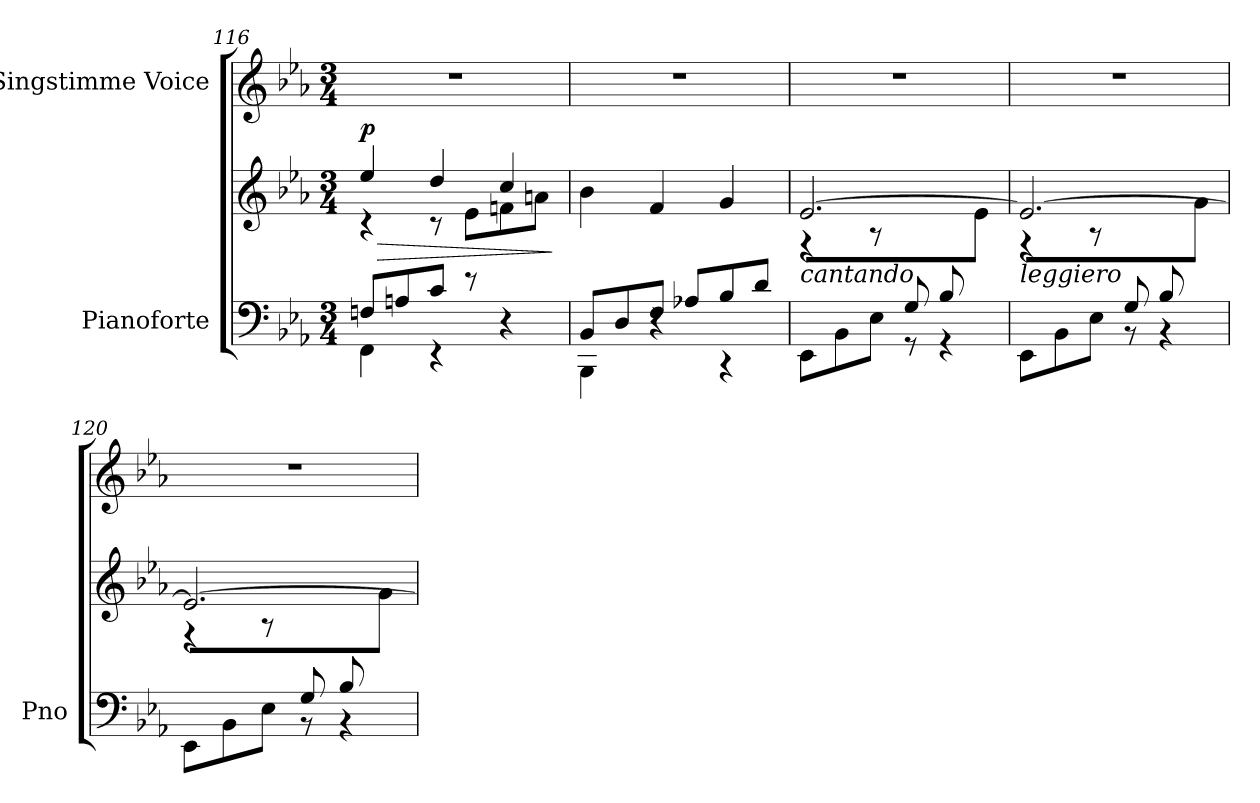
**kern	**kern	**dynam	**kern
*part2	*part2	*part2	*part1
*staff3	*staff2	*staff2/3	*staff1
*I"Pianoforte	*	*	*I"Singstimme Voice
*I'Pno	*	*	*
!!LO:LB:g=z
*clefF4	*clefG2	*	*clefG2
*k[b-e-a-]	*k[b-e-a-]	*	*k[b-e-a-]
*M3/4	*M3/4	*	*M3/4
=116	=116	=116	=116
*^	*	*	*
!	!	!	!LO:HP:b	!
*	*	*^	*	*
!	!	!	!	!LO:DY:n=1:a	!
8Fn/L	4FF\	4ee-/	4r	> p	2.r
8An/	.	.	.	.	.
8c/J	4r	4dd/	8r	.	.
8r	.	.	8e-\L	.	.
4ryy	4r	4cc/	8fn\	.	.
.	.	.	8an\J	.	.
*v	*v	*	*	*	*
*	*v	*v	*	*
.	.	]	.
=117	=117	=117	=117
*^	*	*	*
*	*^	*	*	*
4.ryy	8BB-/L	4BBB-\	4b-\	.	2.r
.	8D/	.	.	.	.
.	8F/J	4r	4f/	.	.
8A-X/L	4.ryy	.	.	.	.
8B-/	.	4r	4g/	.	.
8d/J	.	.	.	.	.
*	*v	*v	*	*	*
=118	=118	=118	=118	=118
*	*	*^	*	*
!	!	!LO:TX:b:i:t=cantando	!	!	!
4.ryy	8EE-\L	[2.e-/	4r	.	2.r
.	8BB-\	.	.	.	.
.	8E-\J	.	8r	.	.
8G/L	8r	.	4ryy	.	.
8B-/	4r	.	.	.	.
8ryy	.	.	8e-\J	.	.
=119	=119	=119	=119	=119	=119
!	!	!LO:TX:b:i:t=leggiero	!	!	!
4.ryy	8EE-\L	2.e-/_	4r	.	2.r
.	8BB-\	.	.	.	.
.	8E-\J	.	8r	.	.
8G/L	8r	.	4ryy	.	.
8B-/	4r	.	.	.	.
8ryy	.	.	8g\J	.	.
=120	=120	=120	=120	=120	=120
4.ryy	8EE-\L	2.e-/_	4r	.	2.r
.	8BB-\	.	.	.	.
.	8E-\J	.	8r	.	.
8G/L	8r	.	4ryy	.	.
8B-/	4r	.	.	.	.
8ryy	.	.	8g\J	.	.
*v	*v	*	*	*	*
*	*v	*v	*	*
=	=	=	=
*-	*-	*-	*-
